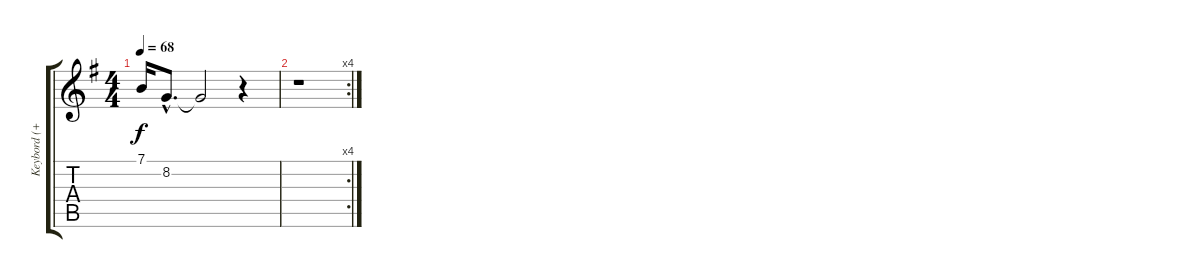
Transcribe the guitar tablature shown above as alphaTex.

\track ("Keybord (+12) (Chor)" "Keybord (+") {instrument choiraahs}
\staff {score tabs}
\tuning (E4 B3 G3 D3 A2 E2) {hide}
\ts (4 4)
\tempo 68
\clef g2
\ks g
7.1{t}.16{dy f} 8.2{hac}.8{d} 8.2{t}.2 r.4 |
\rc 4
r.1
